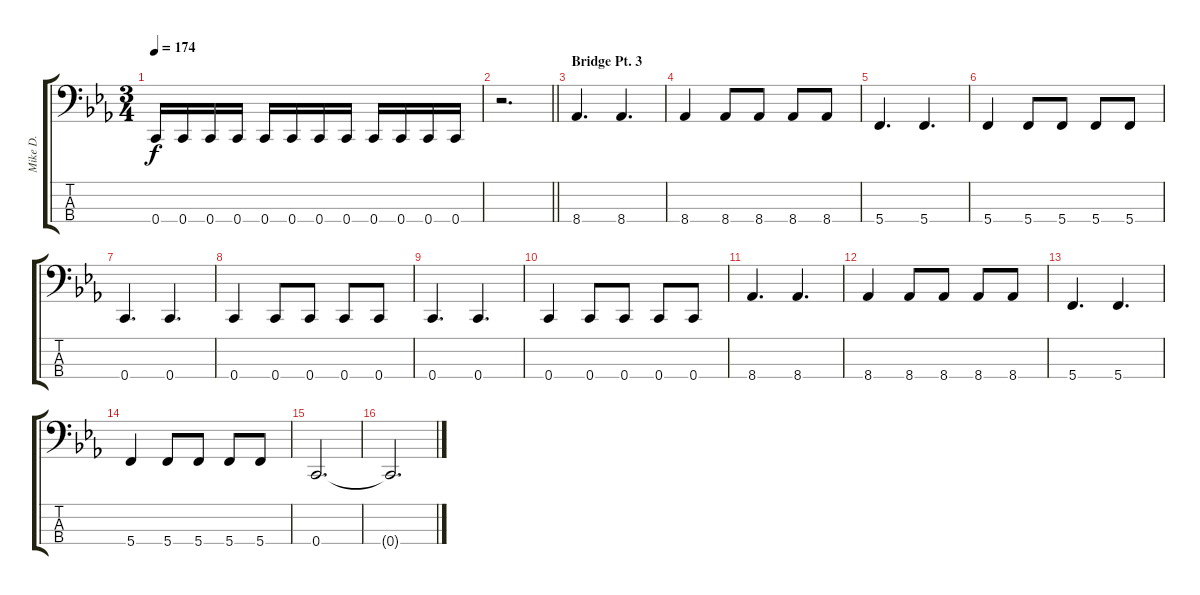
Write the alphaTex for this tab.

\track ("Mike D." "Mike D.") {instrument electricbasspick}
\staff {score tabs}
\tuning (F2 C2 G1 C1) {hide}
\ts (3 4)
\tempo 174
\clef f4
\ks cminor
0.4.16{dy f} 0.4.16 0.4.16 0.4.16 0.4.16 0.4.16 0.4.16 0.4.16 0.4.16 0.4.16 0.4.16 0.4.16 |
\barLineRight lightlight
r.2{d} |
\section ("" "Bridge Pt. 3")
8.4.4{d} 8.4.4{d} |
8.4.4 8.4.8 8.4.8 8.4.8 8.4.8 |
5.4.4{d} 5.4.4{d} |
5.4.4 5.4.8 5.4.8 5.4.8 5.4.8 |
0.4.4{d} 0.4.4{d} |
0.4.4 0.4.8 0.4.8 0.4.8 0.4.8 |
0.4.4{d} 0.4.4{d} |
0.4.4 0.4.8 0.4.8 0.4.8 0.4.8 |
8.4.4{d} 8.4.4{d} |
8.4.4 8.4.8 8.4.8 8.4.8 8.4.8 |
5.4.4{d} 5.4.4{d} |
5.4.4 5.4.8 5.4.8 5.4.8 5.4.8 |
0.4.2{d} |
0.4{t}.2{d}
